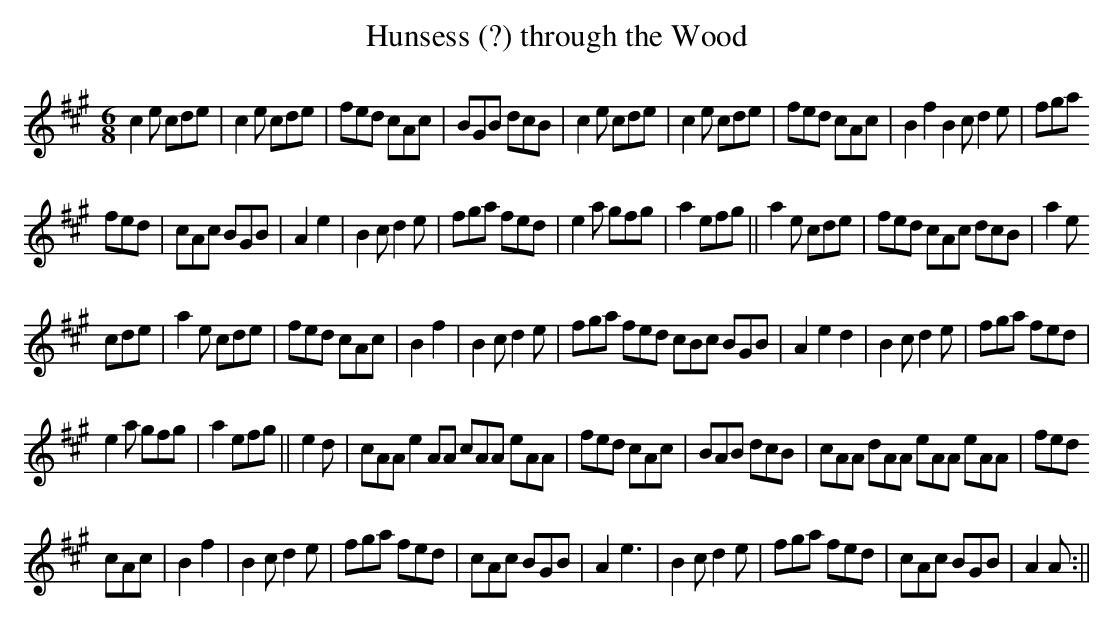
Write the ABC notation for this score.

X:1
T:Hunsess (?) through the Wood
M:6/8
L:1/8
K:A major
c2e cde|c2e cde|fed cAc|BGB dcB|c2e cde|c2e cde|fed cAc|B2 f2B2cd2e|fga
fed|cAc BGB|A2e2|B2c d2e|fga fed|e2a gfg|a2 efg||a2e cde|fed cAc dcB|a2e
cde|a2e cde|fed cAc|B2f2|B2 cd2e|fga fed cBc BGB|A2e2d2|B2cd2e|fga fed|
e2a gfg|a2 efg||e2d|cAA e2AA cAA eAA|fed cAc|BAB dcB|cAA dAA eAA eAA|fed
cAc|B2f2|B2c d2e|fga fed|cAc BGB |A2 e3|B2cd2e|fga fed|cAc BGB|A2A:||
